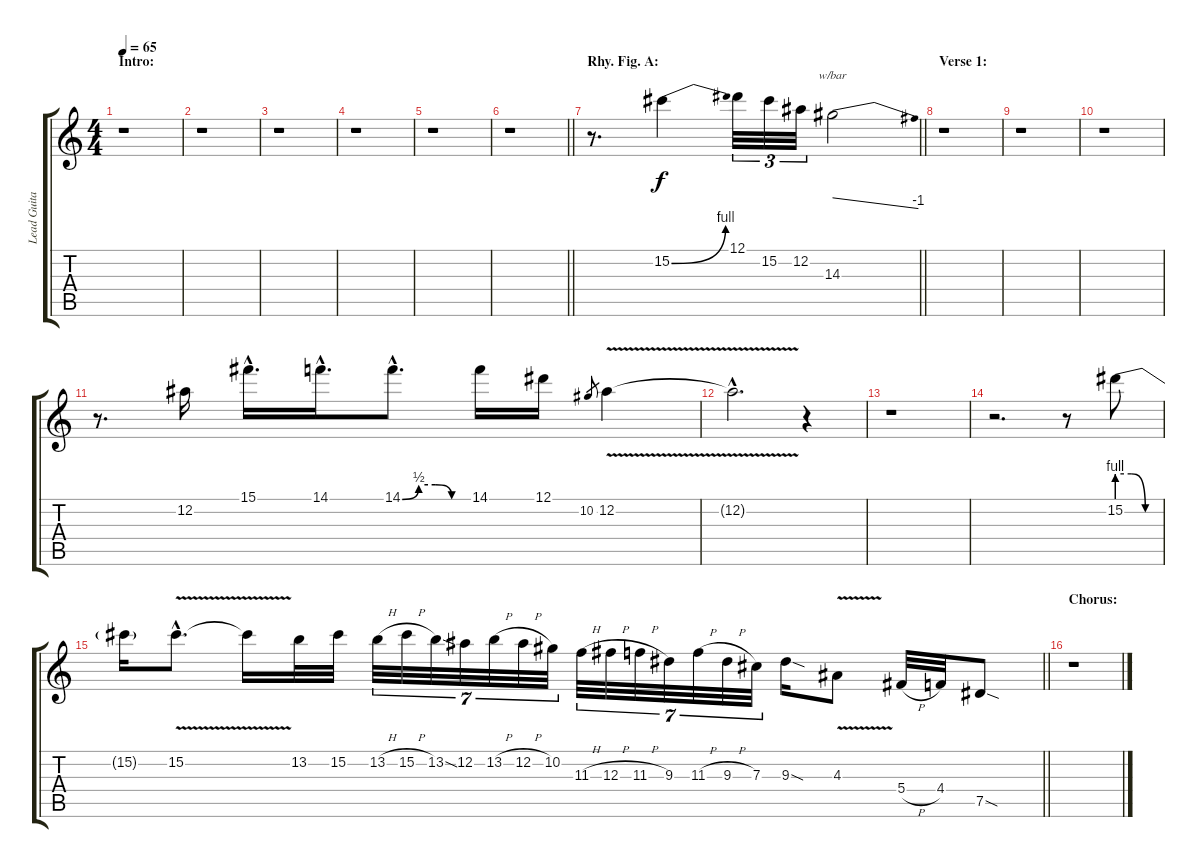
\track ("Lead Guitar" "Lead Guita") {instrument distortionguitar}
\staff {score tabs}
\tuning (Eb4 Bb3 Gb3 Db3 Ab2 Eb2) {hide}
\ts (4 4)
\section ("" "Intro:")
\tempo 65
\clef g2
\ks c
r.1{dy f instrument distortionguitar} |
r.1 |
r.1 |
r.1 |
r.1 |
\barLineRight lightlight
r.1 |
\section ("" "Rhy. Fig. A:")
\barLineRight lightlight
r.8{d} 15.2{be (bend 0 0 60 4)}.4 12.1.32{tu (3 2)} 15.2.32{tu (3 2)} 12.2.32{tu (3 2)} 14.3.2{tbe (dive default 0 0 60 -4)} |
\section ("" "Verse 1:")
r.1 |
r.1 |
r.1 |
r.8{d} 12.2.16 15.1{hac}.16{d} 14.1{hac}.16{d} 14.1{be (custom 0 0 15 2 30 2 45 0 60 0) hac}.8{d} 14.1.16 12.1.16 10.2.8{gr} 12.2{v}.4 |
12.2{hac t}.2{d} r.4 |
r.1 |
r.2{d} r.8 15.2{be (custom 0 4 20 4 40 0 60 0)}.8 |
\barLineRight lightlight
15.2{t}.16 15.2{v hac}.8{d} 15.2{t}.16 13.2.32 15.2.32 13.2{h}.32{tu (7 4)} 15.2{h}.32{tu (7 4)} 13.2{sod}.32{tu (7 4)} 12.2.32{tu (7 4)} 13.2{h}.32{tu (7 4)} 12.2{h}.32{tu (7 4)} 10.2.32{tu (7 4)} 11.3{h}.32{tu (7 4)} 12.3{h}.32{tu (7 4)} 11.3{h}.32{tu (7 4)} 9.3.32{tu (7 4)} 11.3{h}.32{tu (7 4)} 9.3{h}.32{tu (7 4)} 7.3.32{tu (7 4)} 9.3{sod}.16 4.3{v}.8 5.4{h}.32 4.4.32 7.5{sod}.8 |
\section ("" "Chorus:")
r.1
